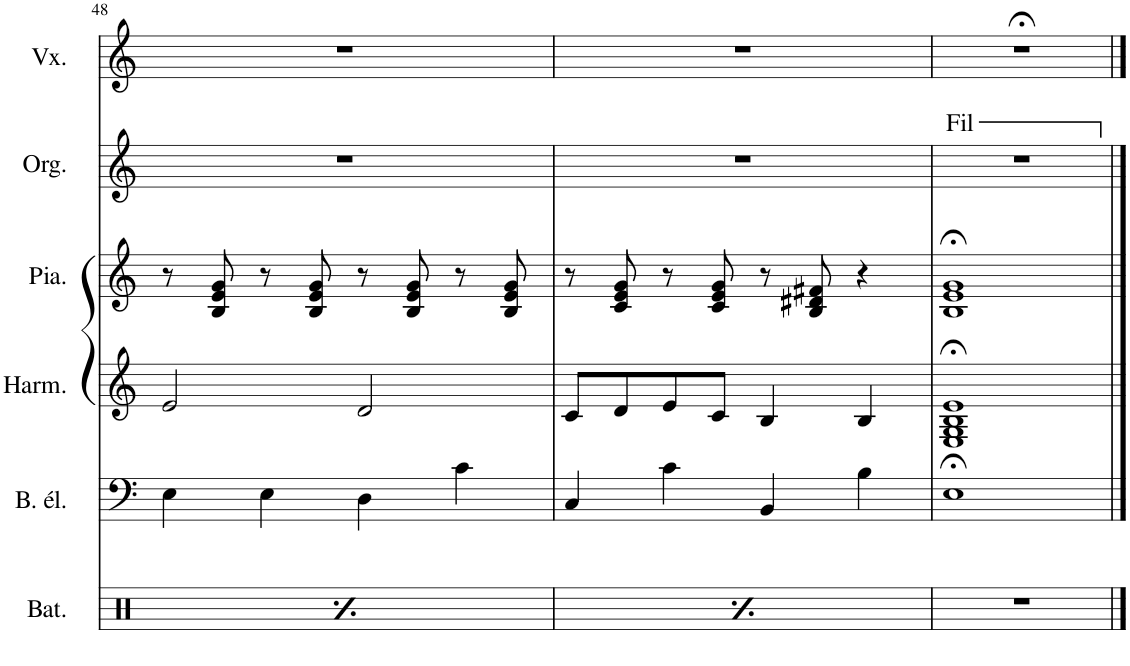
**kern	**kern	**kern	**kern	**kern	**kern
*part6	*part5	*part4	*part3	*part2	*part1
*staff6	*staff5	*staff4	*staff3	*staff2	*staff1
*I"Batterie	*I"Basse électrique	*I"Harmonium	*I"Accordéon	*I"Orgue	*I"Voix
*I'Bat.	*I'B. él.	*I'Harm.	*I'Acc.	*I'Org.	*I'Vx.
!!LO:PB:g=z
*clefX	*clefF4	*clefG2	*clefG2	*clefG2	*clefG2
*	*Trd7c12	*	*	*	*
*k[]	*k[]	*k[]	*k[]	*k[]	*k[]
*M4/4	*M4/4	*M4/4	*M4/4	*M4/4	*M4/4
*met(c)	*met(c)	*met(c)	*met(c)	*met(c)	*met(c)
=48	=48	=48	=48	=48	=48
*^	*	*	*	*	*
4r	4Rf\	4E\	2e/	8r	1r	1r
.	.	.	.	8B/ 8e/ 8g/	.	.
4Rgg/	4r	4E\	.	8r	.	.
.	.	.	.	8B/ 8e/ 8g/	.	.
4r	4Rf\	4D\	2d/	8r	.	.
.	.	.	.	8B/ 8e/ 8g/	.	.
4Rgg/	4r	4c\	.	8r	.	.
.	.	.	.	8B/ 8e/ 8g/	.	.
=49	=49	=49	=49	=49	=49	=49
4r	4Rf\	4C/	8c/L	8r	1r	1r
.	.	.	8d/	8c/ 8e/ 8g/	.	.
4Rgg/	4r	4c\	8e/	8r	.	.
.	.	.	8c/J	8c/ 8e/ 8g/	.	.
4r	4Rf\	4BB/	4B/	8r	.	.
.	.	.	.	8B/ 8d#X/ 8f#X/	.	.
4Rgg/	4r	4B\	4B/	4r	.	.
=50	=50	=50	=50	=50	=50	=50
!	!	!	!	!	!LO:TX:a:t=Fil	!
*v	*v	*	*	*	*	*
1r	1E;<	1E;< 1G;< 1B;< 1e;<	1B;< 1e;< 1g;<	1r	1r;<
==	==	==	==	==	==
*-	*-	*-	*-	*-	*-
